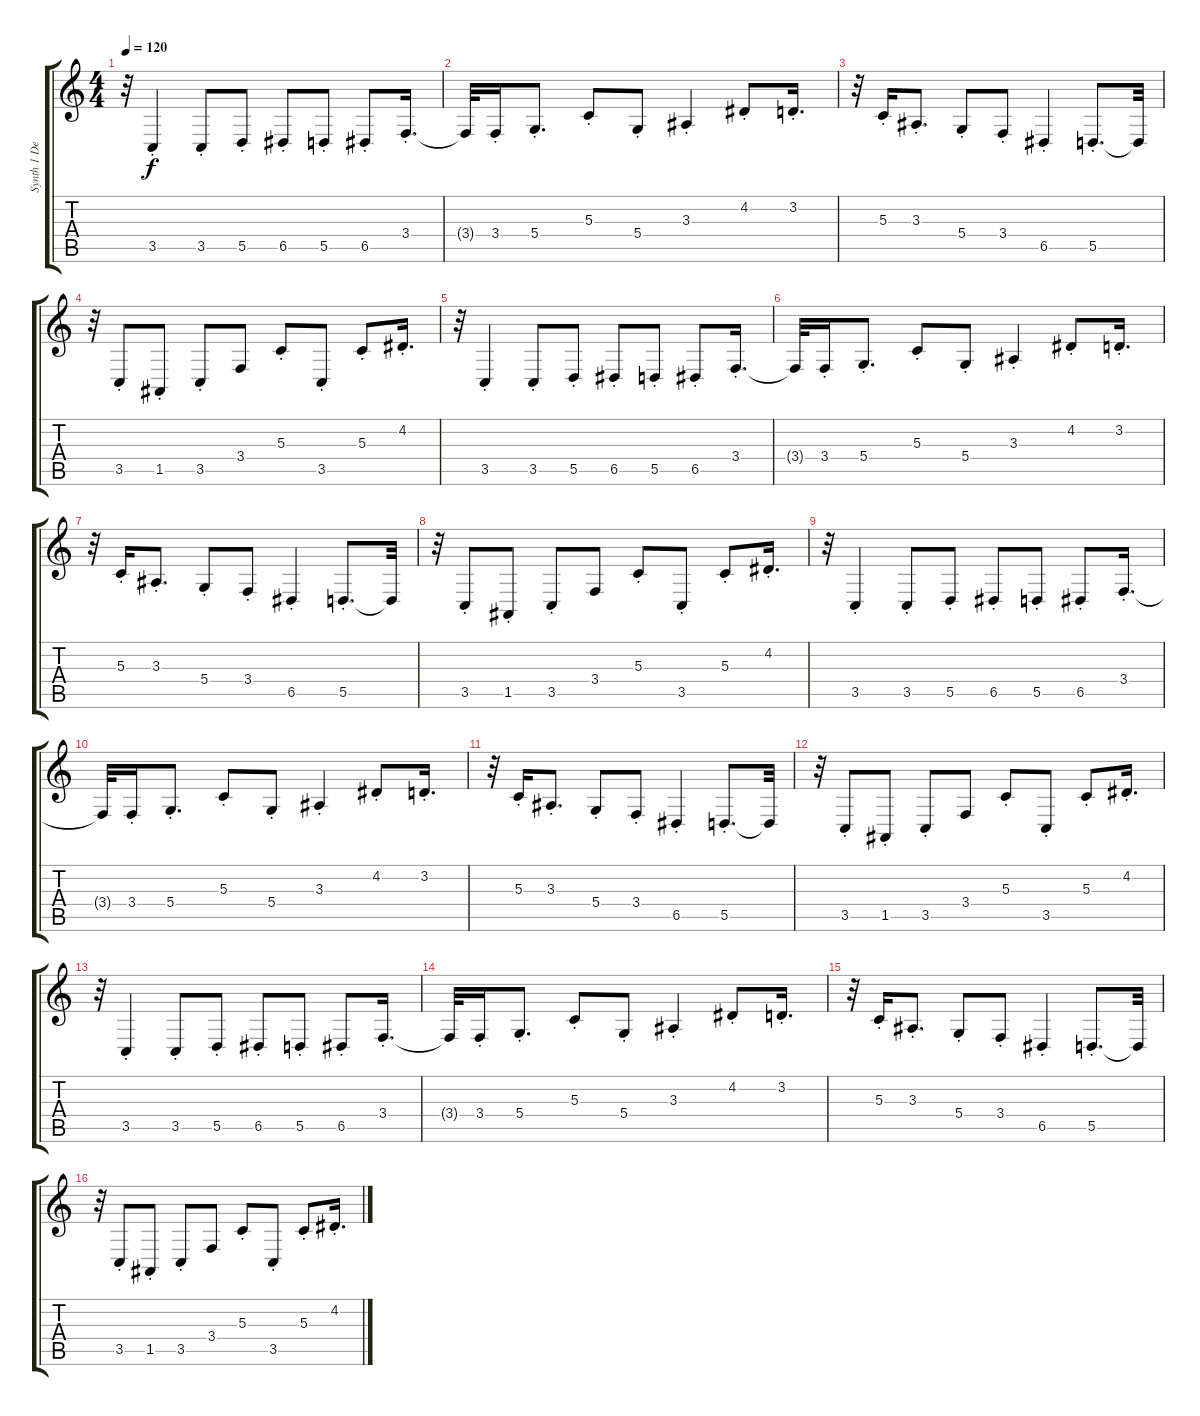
\track ("Synth 1 Delay" "Synth 1 De") {instrument lead8bassandlead}
\staff {score tabs}
\tuning (E4 B3 G3 D3 A2 E2) {hide}
\ts (4 4)
\tempo 120
\clef g2
\ks c
r.32{dy f} 3.5{st}.4 3.5{st}.8 5.5{st}.8 6.5{st}.8 5.5{st}.8 6.5{st}.8 3.4{st}.16{d} |
3.4{t}.32 3.4{st}.16 5.4{st}.8{d} 5.3{st}.8 5.4{st}.8 3.3{st}.4 4.2{st}.8 3.2{st}.16{d} |
r.32 5.3{st}.16 3.3{st}.8{d} 5.4{st}.8 3.4{st}.8 6.5{st}.4 5.5{st}.8{d} 5.5{t}.32 |
r.32 3.5{st}.8 1.5{st}.8 3.5{st}.8 3.4.8 5.3{st}.8 3.5{st}.8 5.3{st}.8 4.2{st}.16{d} |
r.32 3.5{st}.4 3.5{st}.8 5.5{st}.8 6.5{st}.8 5.5{st}.8 6.5{st}.8 3.4{st}.16{d} |
3.4{t}.32 3.4{st}.16 5.4{st}.8{d} 5.3{st}.8 5.4{st}.8 3.3{st}.4 4.2{st}.8 3.2{st}.16{d} |
r.32 5.3{st}.16 3.3{st}.8{d} 5.4{st}.8 3.4{st}.8 6.5{st}.4 5.5{st}.8{d} 5.5{t}.32 |
r.32 3.5{st}.8 1.5{st}.8 3.5{st}.8 3.4.8 5.3{st}.8 3.5{st}.8 5.3{st}.8 4.2{st}.16{d} |
r.32 3.5{st}.4 3.5{st}.8 5.5{st}.8 6.5{st}.8 5.5{st}.8 6.5{st}.8 3.4{st}.16{d} |
3.4{t}.32 3.4{st}.16 5.4{st}.8{d} 5.3{st}.8 5.4{st}.8 3.3{st}.4 4.2{st}.8 3.2{st}.16{d} |
r.32 5.3{st}.16 3.3{st}.8{d} 5.4{st}.8 3.4{st}.8 6.5{st}.4 5.5{st}.8{d} 5.5{t}.32 |
r.32 3.5{st}.8 1.5{st}.8 3.5{st}.8 3.4.8 5.3{st}.8 3.5{st}.8 5.3{st}.8 4.2{st}.16{d} |
r.32 3.5{st}.4 3.5{st}.8 5.5{st}.8 6.5{st}.8 5.5{st}.8 6.5{st}.8 3.4{st}.16{d} |
3.4{t}.32 3.4{st}.16 5.4{st}.8{d} 5.3{st}.8 5.4{st}.8 3.3{st}.4 4.2{st}.8 3.2{st}.16{d} |
r.32 5.3{st}.16 3.3{st}.8{d} 5.4{st}.8 3.4{st}.8 6.5{st}.4 5.5{st}.8{d} 5.5{t}.32 |
r.32 3.5{st}.8 1.5{st}.8 3.5{st}.8 3.4.8 5.3{st}.8 3.5{st}.8 5.3{st}.8 4.2{st}.16{d}
